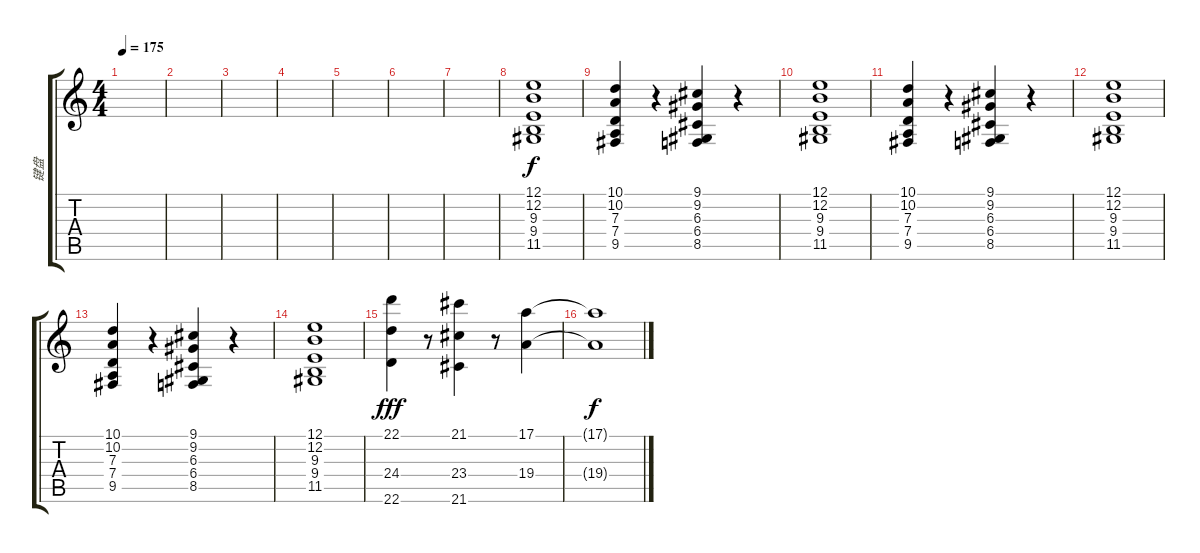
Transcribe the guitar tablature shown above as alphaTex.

\track ("键盘" "键盘") {instrument lead2sawtooth}
\staff {score tabs}
\tuning (E4 B3 G3 D3 A2 E2) {hide}
\ts (4 4)
\tempo 175
\clef g2
\ks c
|
|
|
|
|
|
|
(12.1 12.2 9.3 9.4 11.5).1 |
(10.1 10.2 7.3 7.4 9.5).4 r.4 (9.1 9.2 6.3 6.4 8.5).4 r.4 |
(12.1 12.2 9.3 9.4 11.5).1 |
(10.1 10.2 7.3 7.4 9.5).4 r.4 (9.1 9.2 6.3 6.4 8.5).4 r.4 |
(12.1 12.2 9.3 9.4 11.5).1 |
(10.1 10.2 7.3 7.4 9.5).4 r.4 (9.1 9.2 6.3 6.4 8.5).4 r.4 |
(12.1 12.2 9.3 9.4 11.5).1 |
(22.1 24.4 22.6).4{dy fff} r.8 (21.1 23.4 21.6).4 r.8 (17.1 19.4).4 |
(17.1{t} 19.4{t}).1{dy f}
